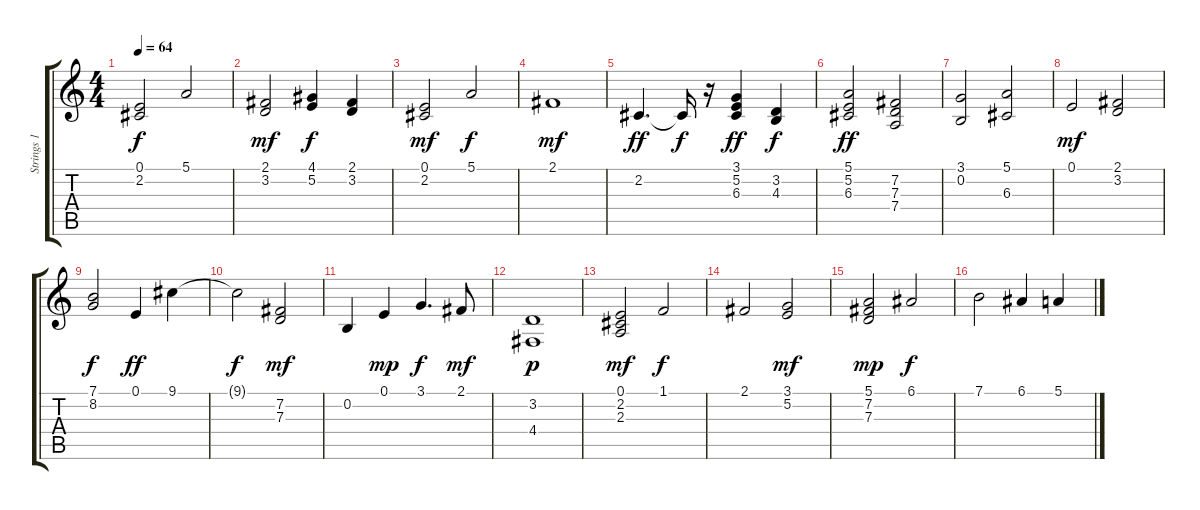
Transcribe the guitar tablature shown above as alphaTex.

\track ("Strings 1" "Strings 1") {instrument stringensemble2}
\staff {score tabs}
\tuning (E4 B3 G3 D3 A2 E2) {hide}
\ts (4 4)
\tempo 64
\clef g2
\ks c
(0.1 2.2).2{dy f} 5.1.2 |
(2.1 3.2).2{dy mf} (4.1 5.2).4{dy f} (2.1 3.2).4 |
(0.1 2.2).2{dy mf} 5.1.2{dy f} |
2.1.1{dy mf} |
2.2.4{d dy ff} 2.2{t}.16{dy f} r.16 (3.1 5.2 6.3).4{dy ff} (3.2 4.3).4{dy f} |
(5.1 5.2 6.3).2{dy ff} (7.2 7.3 7.4).2 |
(3.1 0.2).2 (5.1 6.3).2 |
0.1.2{dy mf} (2.1 3.2).2 |
(7.1 8.2).2{dy f} 0.1.4{dy ff} 9.1.4 |
9.1{t}.2{dy f} (7.2 7.3).2{dy mf} |
0.2.4 0.1.4{dy mp} 3.1.4{d dy f} 2.1.8{dy mf} |
(3.2 4.4).1{dy p} |
(0.1 2.2 2.3).2{dy mf} 1.1.2{dy f} |
2.1.2 (3.1 5.2).2{dy mf} |
(5.1 7.2 7.3).2{dy mp} 6.1.2{dy f} |
7.1.2 6.1.4 5.1.4
